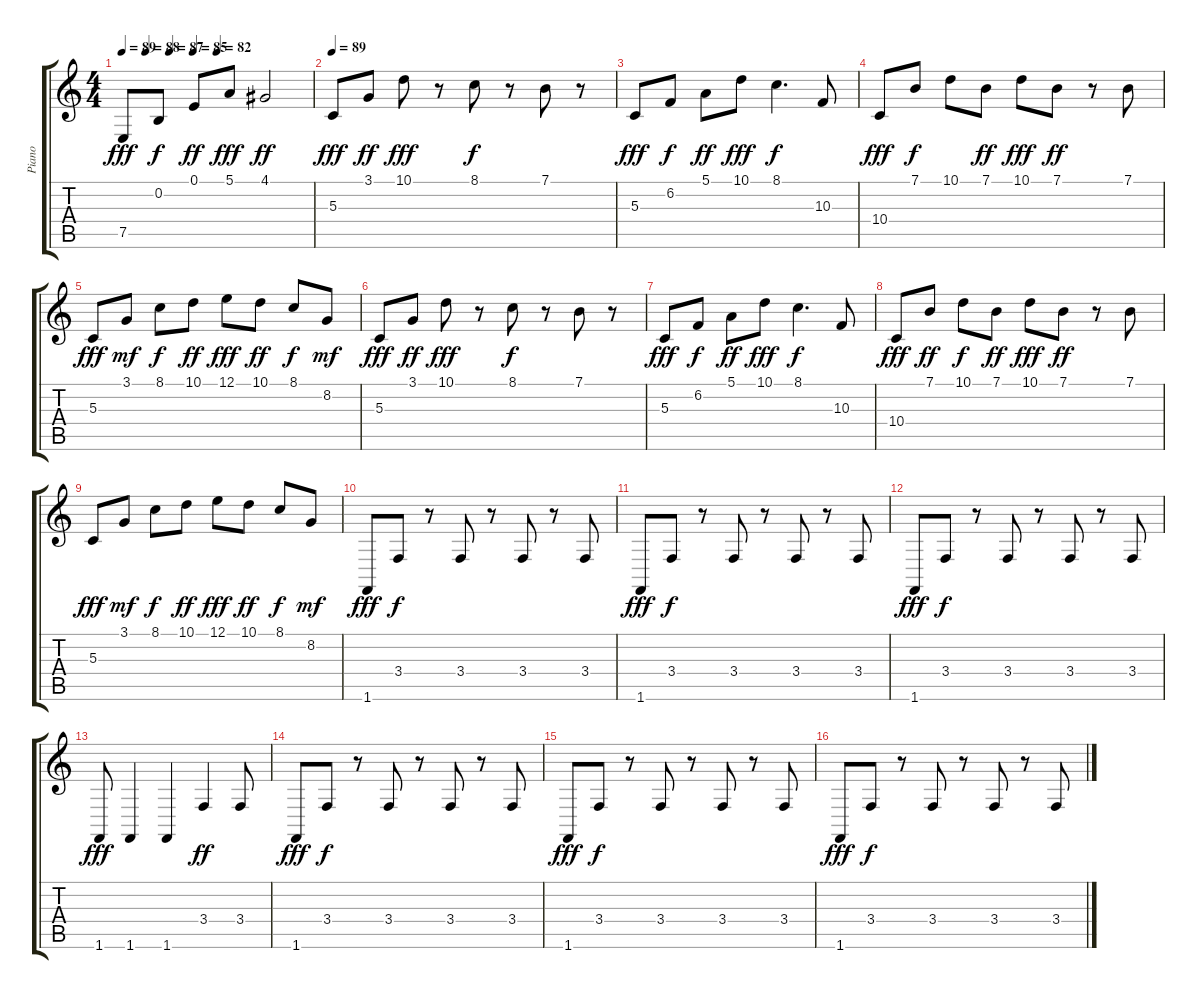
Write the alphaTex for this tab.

\track ("Piano" "Piano") {instrument acousticgrandpiano}
\staff {score tabs}
\tuning (E4 B3 G3 D3 A2 E2) {hide}
\ts (4 4)
\tempo 89
\tempo (88 0.125)
\tempo (87 0.25)
\tempo (85 0.375)
\tempo (82 0.5)
\clef g2
\ks c
7.5.8{dy fff} 0.2.8{dy f} 0.1.8{dy ff} 5.1.8{dy fff} 4.1.2{dy ff} |
\tempo 89
5.3.8{dy fff} 3.1.8{dy ff} 10.1.8{dy fff} r.8 8.1.8{dy f} r.8 7.1.8 r.8 |
5.3.8{dy fff} 6.2.8{dy f} 5.1.8{dy ff} 10.1.8{dy fff} 8.1.4{d dy f} 10.3.8 |
10.4.8{dy fff} 7.1.8{dy f} 10.1.8 7.1.8{dy ff} 10.1.8{dy fff} 7.1.8{dy ff} r.8 7.1.8 |
5.3.8{dy fff} 3.1.8{dy mf} 8.1.8{dy f} 10.1.8{dy ff} 12.1.8{dy fff} 10.1.8{dy ff} 8.1.8{dy f} 8.2.8{dy mf} |
5.3.8{dy fff} 3.1.8{dy ff} 10.1.8{dy fff} r.8 8.1.8{dy f} r.8 7.1.8 r.8 |
5.3.8{dy fff} 6.2.8{dy f} 5.1.8{dy ff} 10.1.8{dy fff} 8.1.4{d dy f} 10.3.8 |
10.4.8{dy fff} 7.1.8{dy ff} 10.1.8{dy f} 7.1.8{dy ff} 10.1.8{dy fff} 7.1.8{dy ff} r.8 7.1.8 |
5.3.8{dy fff} 3.1.8{dy mf} 8.1.8{dy f} 10.1.8{dy ff} 12.1.8{dy fff} 10.1.8{dy ff} 8.1.8{dy f} 8.2.8{dy mf} |
1.6.8{dy fff} 3.4.8{dy f} r.8 3.4.8 r.8 3.4.8 r.8 3.4.8 |
1.6.8{dy fff} 3.4.8{dy f} r.8 3.4.8 r.8 3.4.8 r.8 3.4.8 |
1.6.8{dy fff} 3.4.8{dy f} r.8 3.4.8 r.8 3.4.8 r.8 3.4.8 |
1.6.8{dy fff} 1.6.4 1.6.4 3.4.4{dy ff} 3.4.8 |
1.6.8{dy fff} 3.4.8{dy f} r.8 3.4.8 r.8 3.4.8 r.8 3.4.8 |
1.6.8{dy fff} 3.4.8{dy f} r.8 3.4.8 r.8 3.4.8 r.8 3.4.8 |
1.6.8{dy fff} 3.4.8{dy f} r.8 3.4.8 r.8 3.4.8 r.8 3.4.8
